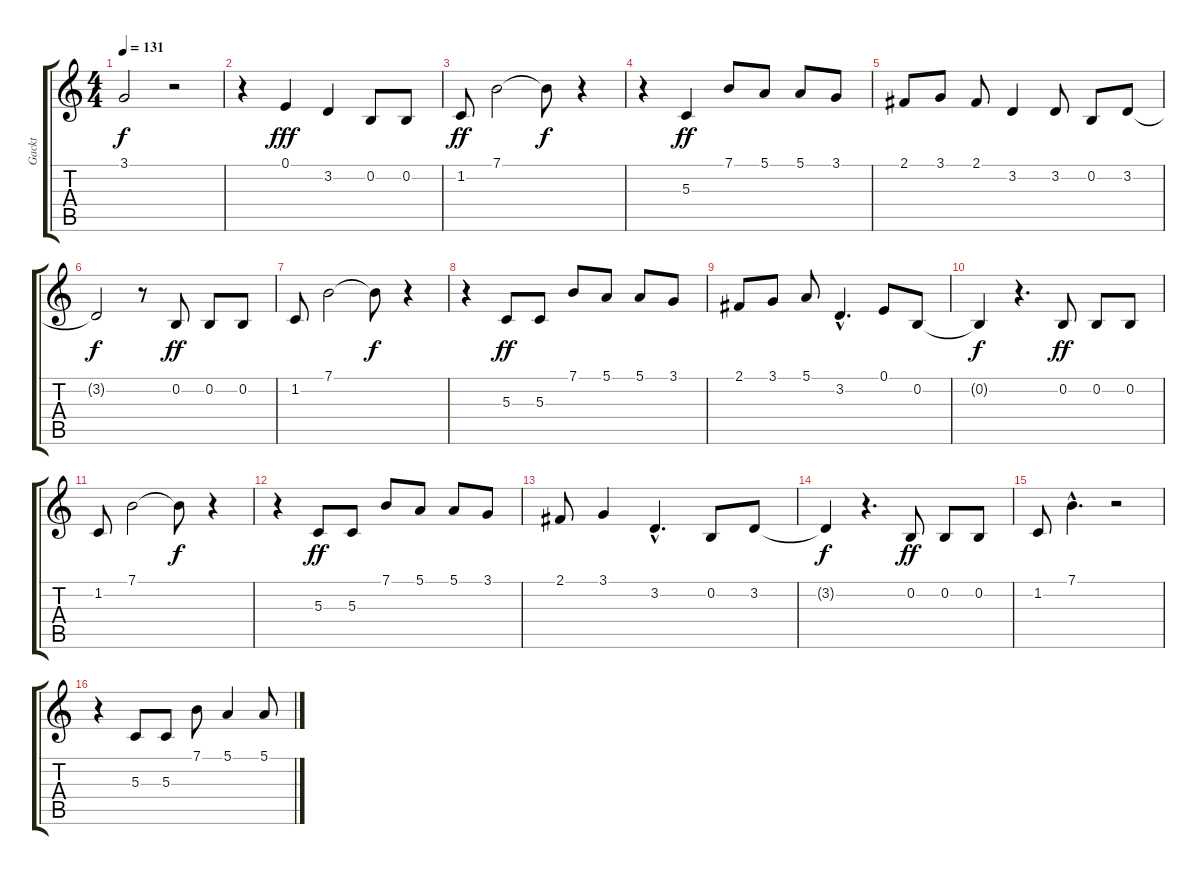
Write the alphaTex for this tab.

\track ("Gackt" "Gackt") {instrument synthvoice}
\staff {score tabs}
\tuning (E4 B3 G3 D3 A2 E2) {hide}
\ts (4 4)
\tempo 131
\clef g2
\ks c
3.1{t}.2{dy f} r.2 |
r.4 0.1.4{dy fff} 3.2.4 0.2.8 0.2.8 |
1.2.8{dy ff} 7.1.2 7.1{t}.8{dy f} r.4 |
r.4 5.3.4{dy ff} 7.1.8 5.1.8 5.1.8 3.1.8 |
2.1.8 3.1.8 2.1.8 3.2.4 3.2.8 0.2.8 3.2.8 |
3.2{t}.2{dy f} r.8 0.2.8{dy ff} 0.2.8 0.2.8 |
1.2.8 7.1.2 7.1{t}.8{dy f} r.4 |
r.4 5.3.8{dy ff} 5.3.8 7.1.8 5.1.8 5.1.8 3.1.8 |
2.1.8 3.1.8 5.1.8 3.2{hac}.4{d} 0.1.8 0.2.8 |
0.2{t}.4{dy f} r.4{d} 0.2.8{dy ff} 0.2.8 0.2.8 |
1.2.8 7.1.2 7.1{t}.8{dy f} r.4 |
r.4 5.3.8{dy ff} 5.3.8 7.1.8 5.1.8 5.1.8 3.1.8 |
2.1.8 3.1.4 3.2{hac}.4{d} 0.2.8 3.2.8 |
3.2{t}.4{dy f} r.4{d} 0.2.8{dy ff} 0.2.8 0.2.8 |
1.2.8 7.1{hac}.4{d} r.2 |
r.4 5.3.8 5.3.8 7.1.8 5.1.4 5.1.8
